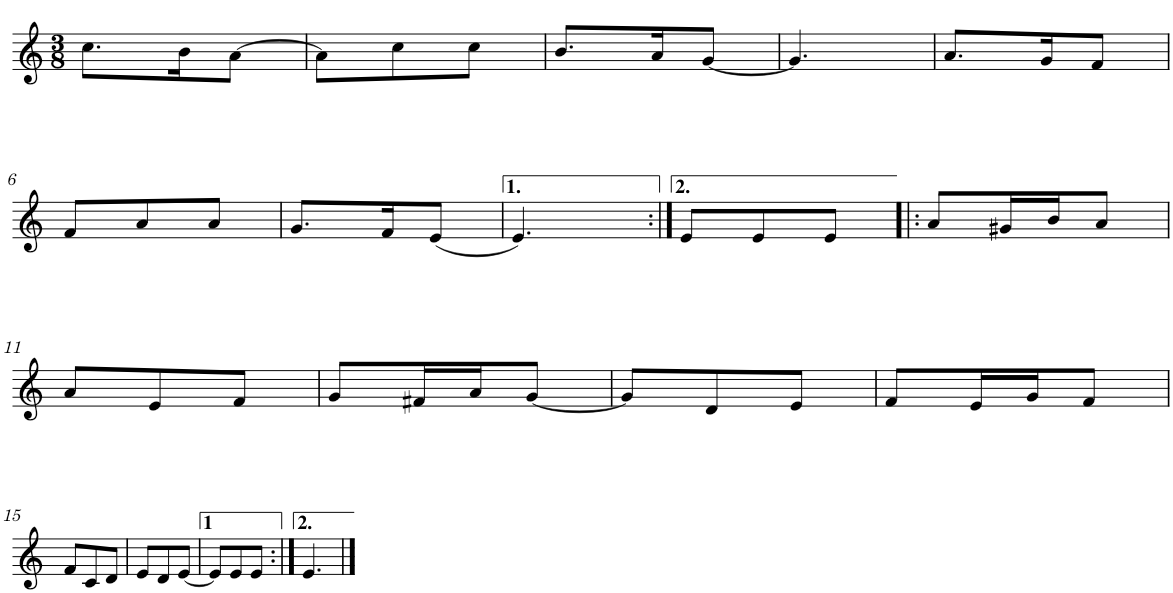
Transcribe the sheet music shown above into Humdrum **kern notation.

**kern
*part1
*staff1
*I"Nylon Guitar
*clefG2
*Trd7c12
*k[]
*M3/8
=1
8.cc\L
16b\K
[>8a\J
=2
8a\L]
8cc\
8cc\J
=3
8.b/L
16a/K
[<8g/J
=4
4.g/]
=5
8.a/L
16g/K
8f/J
!!LO:LB:g=z
=6
8f/L
8a/
8a/J
=7
8.g/L
16f/K
(8e/J
=8
4.e/)
=9:|!
8e/L
8e/
8e/J
=10!|:
8a/L
16g#X/L
16b/J
8a/J
!!LO:LB:g=z
=11
8a/L
8e/
8f/J
=12
8g/L
16f#X/L
16a/J
[<8g/J
=13
8g/L]
8d/
8e/J
=14
8f/L
16e/L
16g/J
8f/J
!!LO:LB:g=z
=15
8f/L
8c/
8d/J
=16
8e/L
8d/
[<8e/J
=17
8e/L]
8e/
8e/J
=18:|!
4.e/
==
*-
